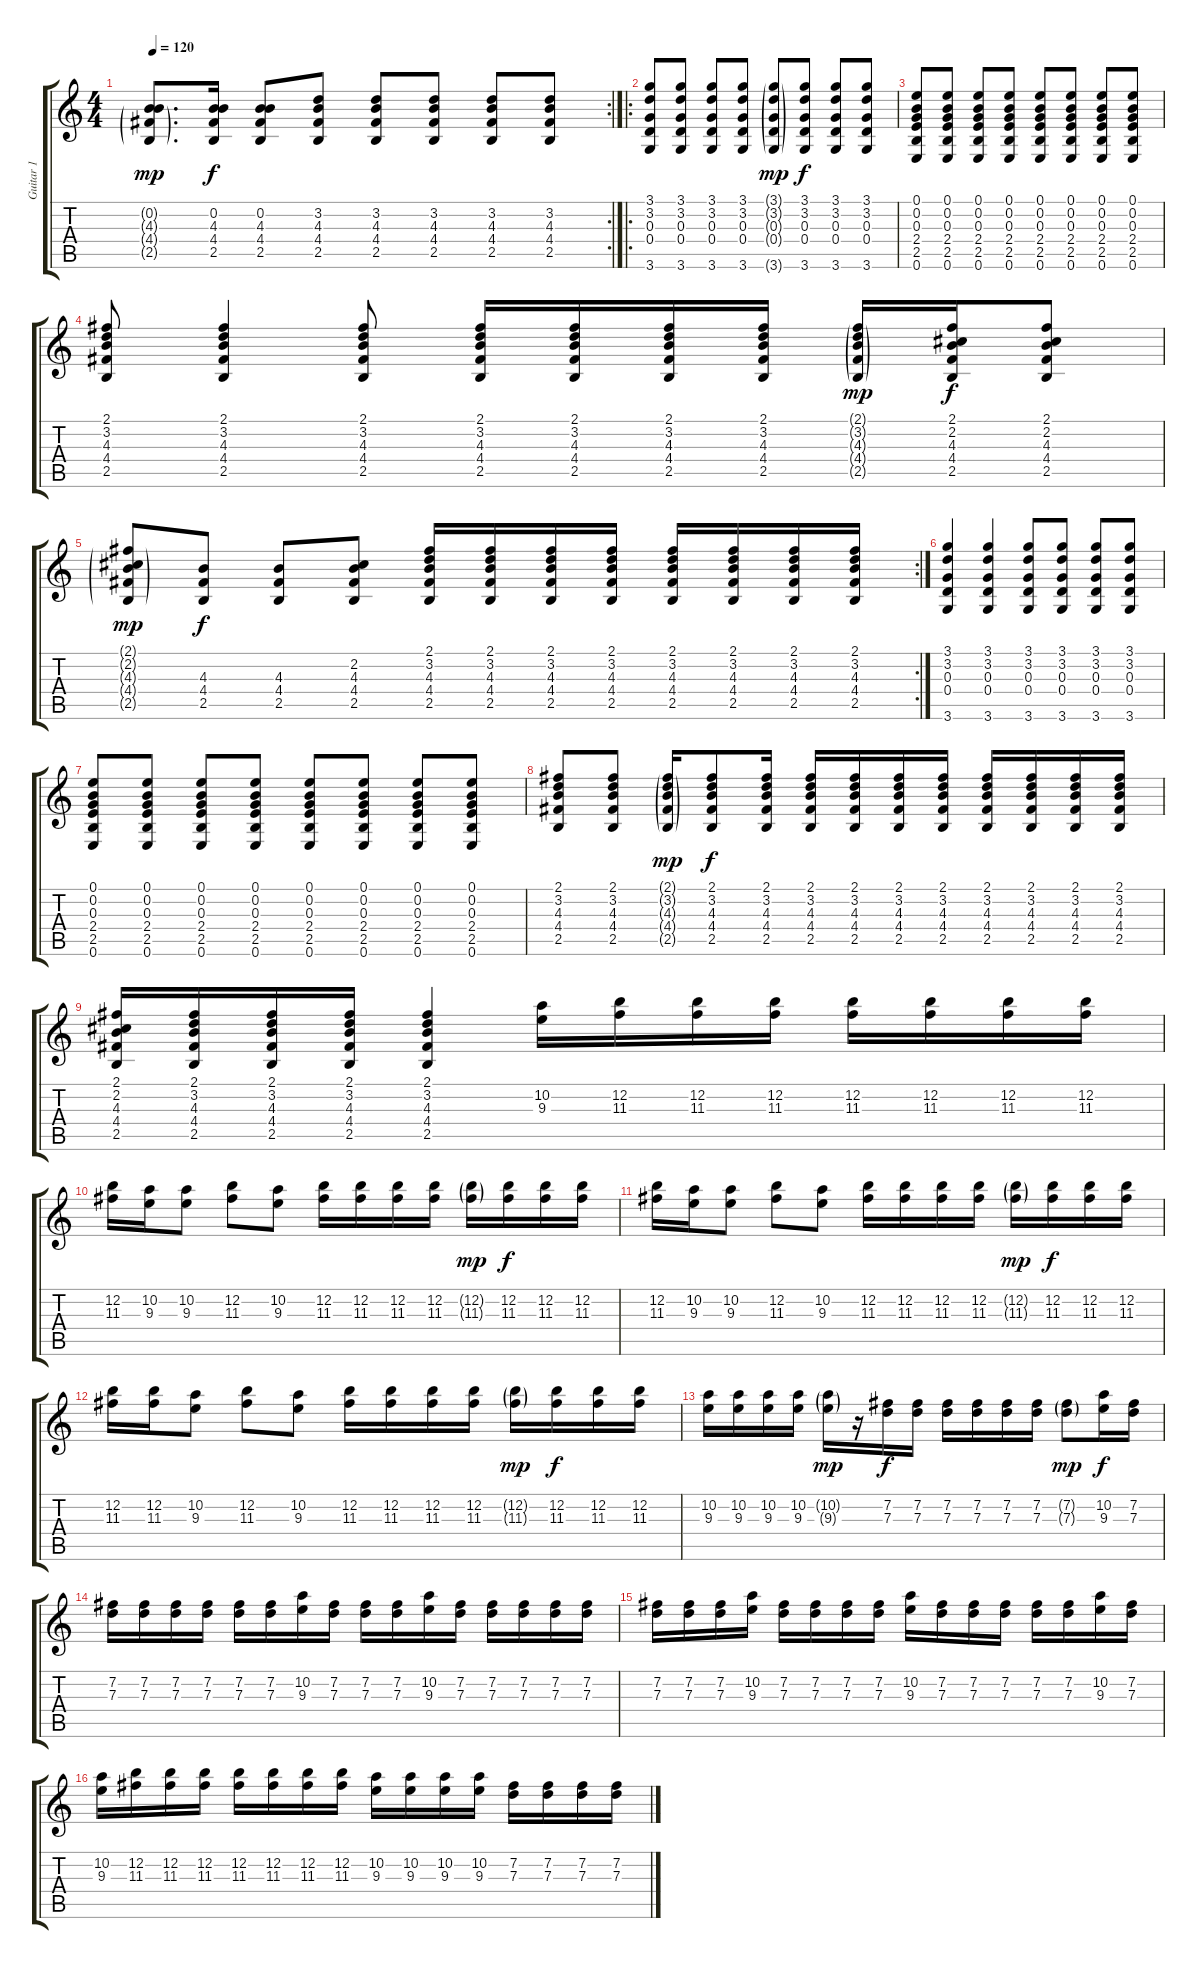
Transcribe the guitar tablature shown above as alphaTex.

\track ("Guitar 1" "Guitar 1") {instrument acousticguitarsteel}
\staff {score tabs}
\tuning (E4 B3 G3 D3 A2 E2) {hide}
\rc 2
\ts (4 4)
\tempo 120
\clef g2
\ks c
(0.2{g} 4.3{g} 4.4{g} 2.5{g}).8{d dy mp} (0.2 4.3 4.4 2.5).16{dy f} (0.2 4.3 4.4 2.5).8 (3.2 4.3 4.4 2.5).8 (3.2 4.3 4.4 2.5).8 (3.2 4.3 4.4 2.5).8 (3.2 4.3 4.4 2.5).8 (3.2 4.3 4.4 2.5).8 |
\ro
(3.1 3.2 0.3 0.4 3.6).8 (3.1 3.2 0.3 0.4 3.6).8 (3.1 3.2 0.3 0.4 3.6).8 (3.1 3.2 0.3 0.4 3.6).8 (3.1{g} 3.2{g} 0.3{g} 0.4{g} 3.6{g}).8{dy mp} (3.1 3.2 0.3 0.4 3.6).8{dy f} (3.1 3.2 0.3 0.4 3.6).8 (3.1 3.2 0.3 0.4 3.6).8 |
(0.1 0.2 0.3 2.4 2.5 0.6).8 (0.1 0.2 0.3 2.4 2.5 0.6).8 (0.1 0.2 0.3 2.4 2.5 0.6).8 (0.1 0.2 0.3 2.4 2.5 0.6).8 (0.1 0.2 0.3 2.4 2.5 0.6).8 (0.1 0.2 0.3 2.4 2.5 0.6).8 (0.1 0.2 0.3 2.4 2.5 0.6).8 (0.1 0.2 0.3 2.4 2.5 0.6).8 |
(2.1 3.2 4.3 4.4 2.5).8 (2.1 3.2 4.3 4.4 2.5).4 (2.1 3.2 4.3 4.4 2.5).8 (2.1 3.2 4.3 4.4 2.5).16 (2.1 3.2 4.3 4.4 2.5).16 (2.1 3.2 4.3 4.4 2.5).16 (2.1 3.2 4.3 4.4 2.5).16 (2.1{g} 3.2{g} 4.3{g} 4.4{g} 2.5{g}).16{dy mp} (2.1 2.2 4.3 4.4 2.5).16{dy f} (2.1 2.2 4.3 4.4 2.5).8 |
\rc 2
(2.1{g} 2.2{g} 4.3{g} 4.4{g} 2.5{g}).8{dy mp} (4.3 4.4 2.5).8{dy f} (4.3 4.4 2.5).8 (2.2 4.3 4.4 2.5).8 (2.1 3.2 4.3 4.4 2.5).16 (2.1 3.2 4.3 4.4 2.5).16 (2.1 3.2 4.3 4.4 2.5).16 (2.1 3.2 4.3 4.4 2.5).16 (2.1 3.2 4.3 4.4 2.5).16 (2.1 3.2 4.3 4.4 2.5).16 (2.1 3.2 4.3 4.4 2.5).16 (2.1 3.2 4.3 4.4 2.5).16 |
(3.1 3.2 0.3 0.4 3.6).4 (3.1 3.2 0.3 0.4 3.6).4 (3.1 3.2 0.3 0.4 3.6).8 (3.1 3.2 0.3 0.4 3.6).8 (3.1 3.2 0.3 0.4 3.6).8 (3.1 3.2 0.3 0.4 3.6).8 |
(0.1 0.2 0.3 2.4 2.5 0.6).8 (0.1 0.2 0.3 2.4 2.5 0.6).8 (0.1 0.2 0.3 2.4 2.5 0.6).8 (0.1 0.2 0.3 2.4 2.5 0.6).8 (0.1 0.2 0.3 2.4 2.5 0.6).8 (0.1 0.2 0.3 2.4 2.5 0.6).8 (0.1 0.2 0.3 2.4 2.5 0.6).8 (0.1 0.2 0.3 2.4 2.5 0.6).8 |
(2.1 3.2 4.3 4.4 2.5).8 (2.1 3.2 4.3 4.4 2.5).8 (2.1{g} 3.2{g} 4.3{g} 4.4{g} 2.5{g}).16{dy mp} (2.1 3.2 4.3 4.4 2.5).8{dy f} (2.1 3.2 4.3 4.4 2.5).16 (2.1 3.2 4.3 4.4 2.5).16 (2.1 3.2 4.3 4.4 2.5).16 (2.1 3.2 4.3 4.4 2.5).16 (2.1 3.2 4.3 4.4 2.5).16 (2.1 3.2 4.3 4.4 2.5).16 (2.1 3.2 4.3 4.4 2.5).16 (2.1 3.2 4.3 4.4 2.5).16 (2.1 3.2 4.3 4.4 2.5).16 |
(2.1 2.2 4.3 4.4 2.5).16 (2.1 3.2 4.3 4.4 2.5).16 (2.1 3.2 4.3 4.4 2.5).16 (2.1 3.2 4.3 4.4 2.5).16 (2.1 3.2 4.3 4.4 2.5).4 (10.2 9.3).16 (12.2 11.3).16 (12.2 11.3).16 (12.2 11.3).16 (12.2 11.3).16 (12.2 11.3).16 (12.2 11.3).16 (12.2 11.3).16 |
(12.2 11.3).16 (10.2 9.3).16 (10.2 9.3).8 (12.2 11.3).8 (10.2 9.3).8 (12.2 11.3).16 (12.2 11.3).16 (12.2 11.3).16 (12.2 11.3).16 (12.2{g} 11.3{g}).16{dy mp} (12.2 11.3).16{dy f} (12.2 11.3).16 (12.2 11.3).16 |
(12.2 11.3).16 (10.2 9.3).16 (10.2 9.3).8 (12.2 11.3).8 (10.2 9.3).8 (12.2 11.3).16 (12.2 11.3).16 (12.2 11.3).16 (12.2 11.3).16 (12.2{g} 11.3{g}).16{dy mp} (12.2 11.3).16{dy f} (12.2 11.3).16 (12.2 11.3).16 |
(12.2 11.3).16 (12.2 11.3).16 (10.2 9.3).8 (12.2 11.3).8 (10.2 9.3).8 (12.2 11.3).16 (12.2 11.3).16 (12.2 11.3).16 (12.2 11.3).16 (12.2{g} 11.3{g}).16{dy mp} (12.2 11.3).16{dy f} (12.2 11.3).16 (12.2 11.3).16 |
(10.2 9.3).16 (10.2 9.3).16 (10.2 9.3).16 (10.2 9.3).16 (10.2{g} 9.3{g}).16{dy mp} r.16 (7.2 7.3).16{dy f} (7.2 7.3).16 (7.2 7.3).16 (7.2 7.3).16 (7.2 7.3).16 (7.2 7.3).16 (7.2{g} 7.3{g}).8{dy mp} (10.2 9.3).16{dy f} (7.2 7.3).16 |
(7.2 7.3).16 (7.2 7.3).16 (7.2 7.3).16 (7.2 7.3).16 (7.2 7.3).16 (7.2 7.3).16 (10.2 9.3).16 (7.2 7.3).16 (7.2 7.3).16 (7.2 7.3).16 (10.2 9.3).16 (7.2 7.3).16 (7.2 7.3).16 (7.2 7.3).16 (7.2 7.3).16 (7.2 7.3).16 |
(7.2 7.3).16 (7.2 7.3).16 (7.2 7.3).16 (10.2 9.3).16 (7.2 7.3).16 (7.2 7.3).16 (7.2 7.3).16 (7.2 7.3).16 (10.2 9.3).16 (7.2 7.3).16 (7.2 7.3).16 (7.2 7.3).16 (7.2 7.3).16 (7.2 7.3).16 (10.2 9.3).16 (7.2 7.3).16 |
(10.2 9.3).16 (12.2 11.3).16 (12.2 11.3).16 (12.2 11.3).16 (12.2 11.3).16 (12.2 11.3).16 (12.2 11.3).16 (12.2 11.3).16 (10.2 9.3).16 (10.2 9.3).16 (10.2 9.3).16 (10.2 9.3).16 (7.2 7.3).16 (7.2 7.3).16 (7.2 7.3).16 (7.2 7.3).16
